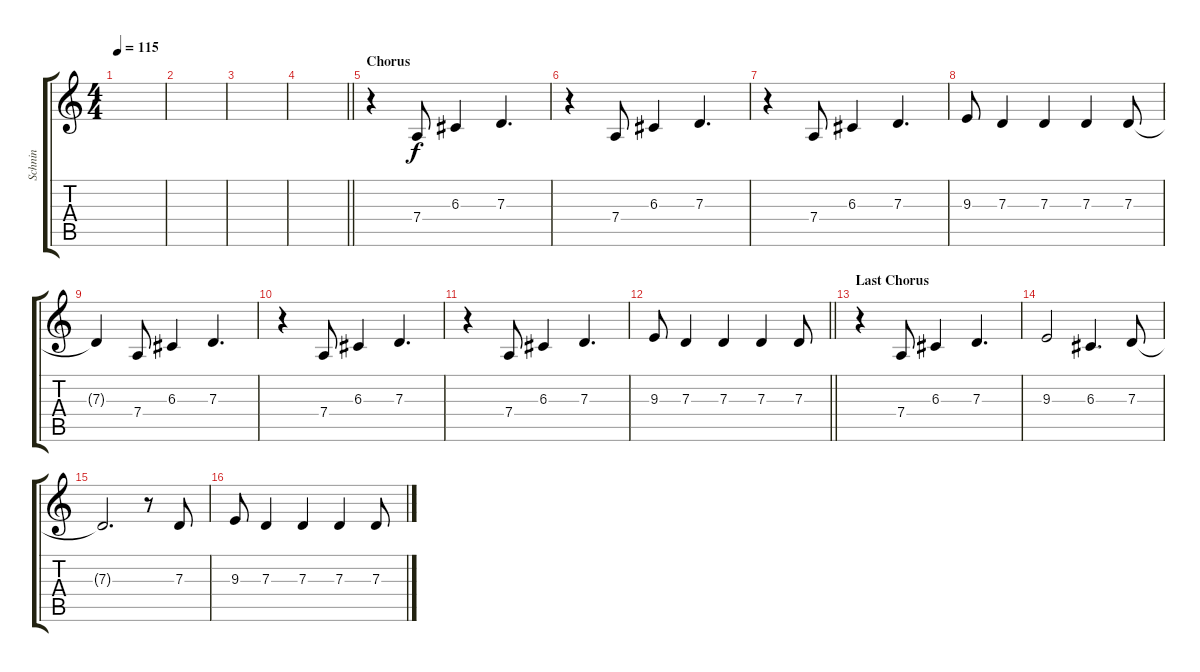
\track ("Schnin" "Schnin") {instrument altosax}
\staff {score tabs}
\tuning (E4 B3 G3 D3 A2 E2) {hide}
\ts (4 4)
\tempo 115
\clef g2
\ks c
|
|
|
\barLineRight lightlight
|
\section ("" "Chorus")
r.4 7.4.8 6.3.4 7.3.4{d} |
r.4 7.4.8 6.3.4 7.3.4{d} |
r.4 7.4.8 6.3.4 7.3.4{d} |
9.3.8 7.3.4 7.3.4 7.3.4 7.3.8 |
7.3{t}.4 7.4.8 6.3.4 7.3.4{d} |
r.4 7.4.8 6.3.4 7.3.4{d} |
r.4 7.4.8 6.3.4 7.3.4{d} |
\barLineRight lightlight
9.3.8 7.3.4 7.3.4 7.3.4 7.3.8 |
\section ("" "Last Chorus")
r.4{volume 16} 7.4.8 6.3.4 7.3.4{d} |
9.3.2 6.3.4{d} 7.3.8 |
7.3{t}.2{d} r.8 7.3.8 |
9.3.8 7.3.4 7.3.4 7.3.4 7.3.8
